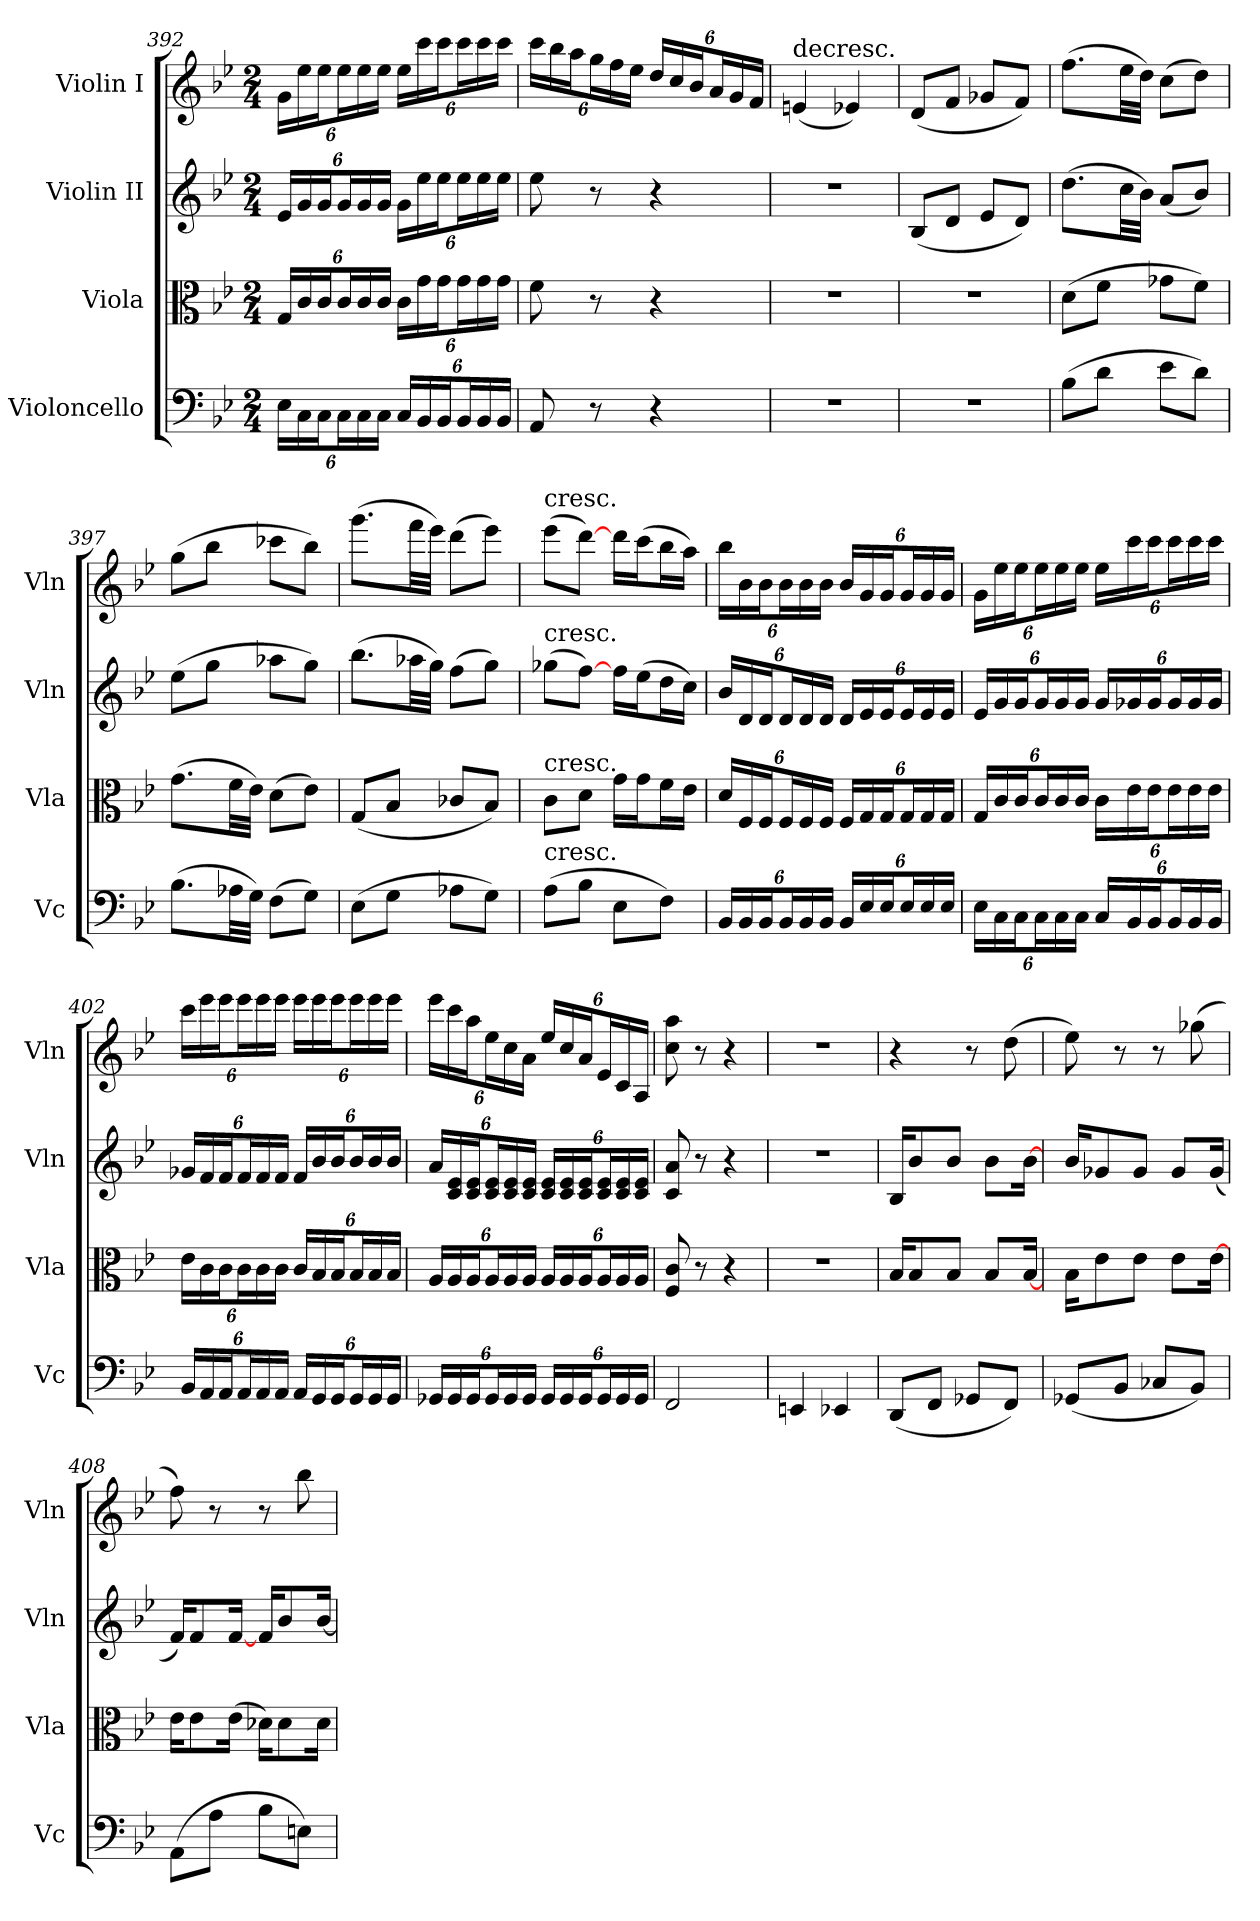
**kern	**kern	**kern	**kern
*part4	*part3	*part2	*part1
*staff4	*staff3	*staff2	*staff1
*I"Violoncello	*I"Viola	*I"Violin II	*I"Violin I
*I'Vc	*I'Vla	*I'Vln	*I'Vln
*clefF4	*clefC3	*clefG2	*clefG2
*k[b-e-]	*k[b-e-]	*k[b-e-]	*k[b-e-]
*B-:	*B-:	*B-:	*B-:
*M2/4	*M2/4	*M2/4	*M2/4
=392	=392	=392	=392
24E-\LL	24G/LL	24e-/LL	24g\LL
24C\	24c/	24g/	24ee-\
24C\J	24c/J	24g/J	24ee-\J
24C\L	24c/L	24g/L	24ee-\L
24C\	24c/	24g/	24ee-\
24C\JJ	24c/JJ	24g/JJ	24ee-\JJ
24C/LL	24c\LL	24g\LL	24ee-\LL
24BB-/	24g\	24ee-\	24ccc\
24BB-/J	24g\J	24ee-\J	24ccc\J
24BB-/L	24g\L	24ee-\L	24ccc\L
24BB-/	24g\	24ee-\	24ccc\
24BB-/JJ	24g\JJ	24ee-\JJ	24ccc\JJ
=393	=393	=393	=393
8AA	8f	8ee-	24ccc\LL
.	.	.	24bb-\
.	.	.	24aa\J
8r	8r	8r	24gg\L
.	.	.	24ff\
.	.	.	24ee-\JJ
4r	4r	4r	24dd/LL
.	.	.	24cc/
.	.	.	24b-/J
.	.	.	24a/L
.	.	.	24g/
.	.	.	24f/JJ
=394	=394	=394	=394
!	!	!	!LO:TX:a:t=decresc.
2r	2r	2r	(4en
.	.	.	4e-X)
=395	=395	=395	=395
2r	2r	(8B-/L	(8d/L
.	.	8d/J	8f/J
.	.	8e-/L	8g-X/L
.	.	8d/J)	8f/J)
=396	=396	=396	=396
(8B-\L	(8d\L	(8.dd\L	(8.ff\L
8d\J	8f\J	.	.
.	.	32cc\LL	32ee-\LL
.	.	32b-\JJJ)	32dd\JJJ)
8e-\L	8g-X\L	(8a/L	(8cc\L
8d\J)	8f\J)	8b-/J)	8dd\J)
=397	=397	=397	=397
(8.B-\L	(8.g\L	(8ee-\L	(8gg\L
.	.	8gg\J	8bb-\J
32A-X\LL	32f\LL	.	.
32G\JJJ)	32e-\JJJ)	.	.
(8F\L	(8d\L	8aa-X\L	8ccc-X\L
8G\J)	8e-\J)	8gg\J)	8bb-\J)
=398	=398	=398	=398
(8E-\L	(8G/L	(8.bb-\L	(8.ggg\L
8G\J	8B-/J	.	.
.	.	32aa-X\LL	32fff\LL
.	.	32gg\JJJ)	32eee-\JJJ)
8A-X\L	8c-X/L	(8ff\L	(8ddd\L
8G\J)	8B-/J)	8gg\J)	8eee-\J)
=399	=399	=399	=399
!	!	!	!LO:TX:a:t=cresc.
!	!	!LO:TX:a:t=cresc.	!
!	!LO:TX:a:t=cresc.	!	!
!LO:TX:a:t=cresc.	!	!	!
(8A\L	8c\L	(8gg-X\L	(8eee-\L
8B-\J	8d\J	[8ff\J)	[8ddd\J)
8E-\L	16g\LL	16ff\LL	16ddd\LL
.	16g\J	(16ee-\J	(16ccc\J
8F\J)	16f\L	16dd\L	16bb-\L
.	16e-\JJ	16cc\JJ)	16aa\JJ)
=400	=400	=400	=400
24BB-/LL	24d/LL	24b-/LL	24bb-\LL
24BB-/	24F/	24d/	24b-\
24BB-/J	24F/J	24d/J	24b-\J
24BB-/L	24F/L	24d/L	24b-\L
24BB-/	24F/	24d/	24b-\
24BB-/JJ	24F/JJ	24d/JJ	24b-\JJ
24BB-/LL	24F/LL	24d/LL	24b-/LL
24E-/	24G/	24e-/	24g/
24E-/J	24G/J	24e-/J	24g/J
24E-/L	24G/L	24e-/L	24g/L
24E-/	24G/	24e-/	24g/
24E-/JJ	24G/JJ	24e-/JJ	24g/JJ
=401	=401	=401	=401
24E-\LL	24G/LL	24e-/LL	24g\LL
24C\	24c/	24g/	24ee-\
24C\J	24c/J	24g/J	24ee-\J
24C\L	24c/L	24g/L	24ee-\L
24C\	24c/	24g/	24ee-\
24C\JJ	24c/JJ	24g/JJ	24ee-\JJ
24C/LL	24c\LL	24g/LL	24ee-\LL
24BB-/	24e-\	24g-X/	24ccc\
24BB-/J	24e-\J	24g-/J	24ccc\J
24BB-/L	24e-\L	24g-/L	24ccc\L
24BB-/	24e-\	24g-/	24ccc\
24BB-/JJ	24e-\JJ	24g-/JJ	24ccc\JJ
=402	=402	=402	=402
24BB-/LL	24e-\LL	24g-X/LL	24ccc\LL
24AA/	24c\	24f/	24eee-\
24AA/J	24c\J	24f/J	24eee-\J
24AA/L	24c\L	24f/L	24eee-\L
24AA/	24c\	24f/	24eee-\
24AA/JJ	24c\JJ	24f/JJ	24eee-\JJ
24AA/LL	24c/LL	24f/LL	24eee-\LL
24GG/	24B-/	24b-/	24eee-\
24GG/J	24B-/J	24b-/J	24eee-\J
24GG/L	24B-/L	24b-/L	24eee-\L
24GG/	24B-/	24b-/	24eee-\
24GG/JJ	24B-/JJ	24b-/JJ	24eee-\JJ
=403	=403	=403	=403
24GG-X/LL	24A/LL	24a/LL	24eee-\LL
24GG-/	24A/	24c/ 24e-/	24ccc\
24GG-/J	24A/J	24c/ 24e-/J	24aa\J
24GG-/L	24A/L	24c/ 24e-/L	24ee-\L
24GG-/	24A/	24c/ 24e-/	24cc\
24GG-/JJ	24A/JJ	24c/ 24e-/JJ	24a\JJ
24GG-/LL	24A/LL	24c/ 24e-/LL	24ee-/LL
24GG-/	24A/	24c/ 24e-/	24cc/
24GG-/J	24A/J	24c/ 24e-/J	24a/J
24GG-/L	24A/L	24c/ 24e-/L	24e-/L
24GG-/	24A/	24c/ 24e-/	24c/
24GG-/JJ	24A/JJ	24c/ 24e-/JJ	24A/JJ
=404	=404	=404	=404
2FF	8F 8c	8c 8a	8cc 8aa
.	8r	8r	8r
.	4r	4r	4r
=405	=405	=405	=405
4EEn	2r	2r	2r
4EE-X	.	.	.
=406	=406	=406	=406
(8DD/L	16B-/KL	16B-/KL	4r
.	8B-/	8b-/	.
8FF/J	.	.	.
.	8B-/J	8b-/J	.
8GG-X/L	.	.	8r
.	8B-/L	8b-\L	.
8FF/J)	.	.	(8dd
.	[16B-/Jk	[16b-\Jk	.
=407	=407	=407	=407
(8GG-X/L	16B-\KL	16b-/KL	8ee-)
.	8e-\	8g-X/	.
8BB-/J	.	.	8r
.	8e-\J	8g-/J	.
8C-X/L	.	.	8r
.	8e-\L	8g-/L	.
8BB-/J)	.	.	(8gg-X
.	[16e-\Jk	(16g-/Jk	.
=408	=408	=408	=408
(8AA\L	16e-\KL	16f/KL)	8ff)
.	8e-\	8f/	.
8A\J	.	.	8r
.	(16e-\Jk	[16f/Jk	.
8B-\L	16d-X\KL)	16f/KL	8r
.	8d-\	8b-/	.
8En\J)	.	.	8bb-
.	16d-\Jk	[16b-/Jk	.
=	=	=	=
*-	*-	*-	*-
